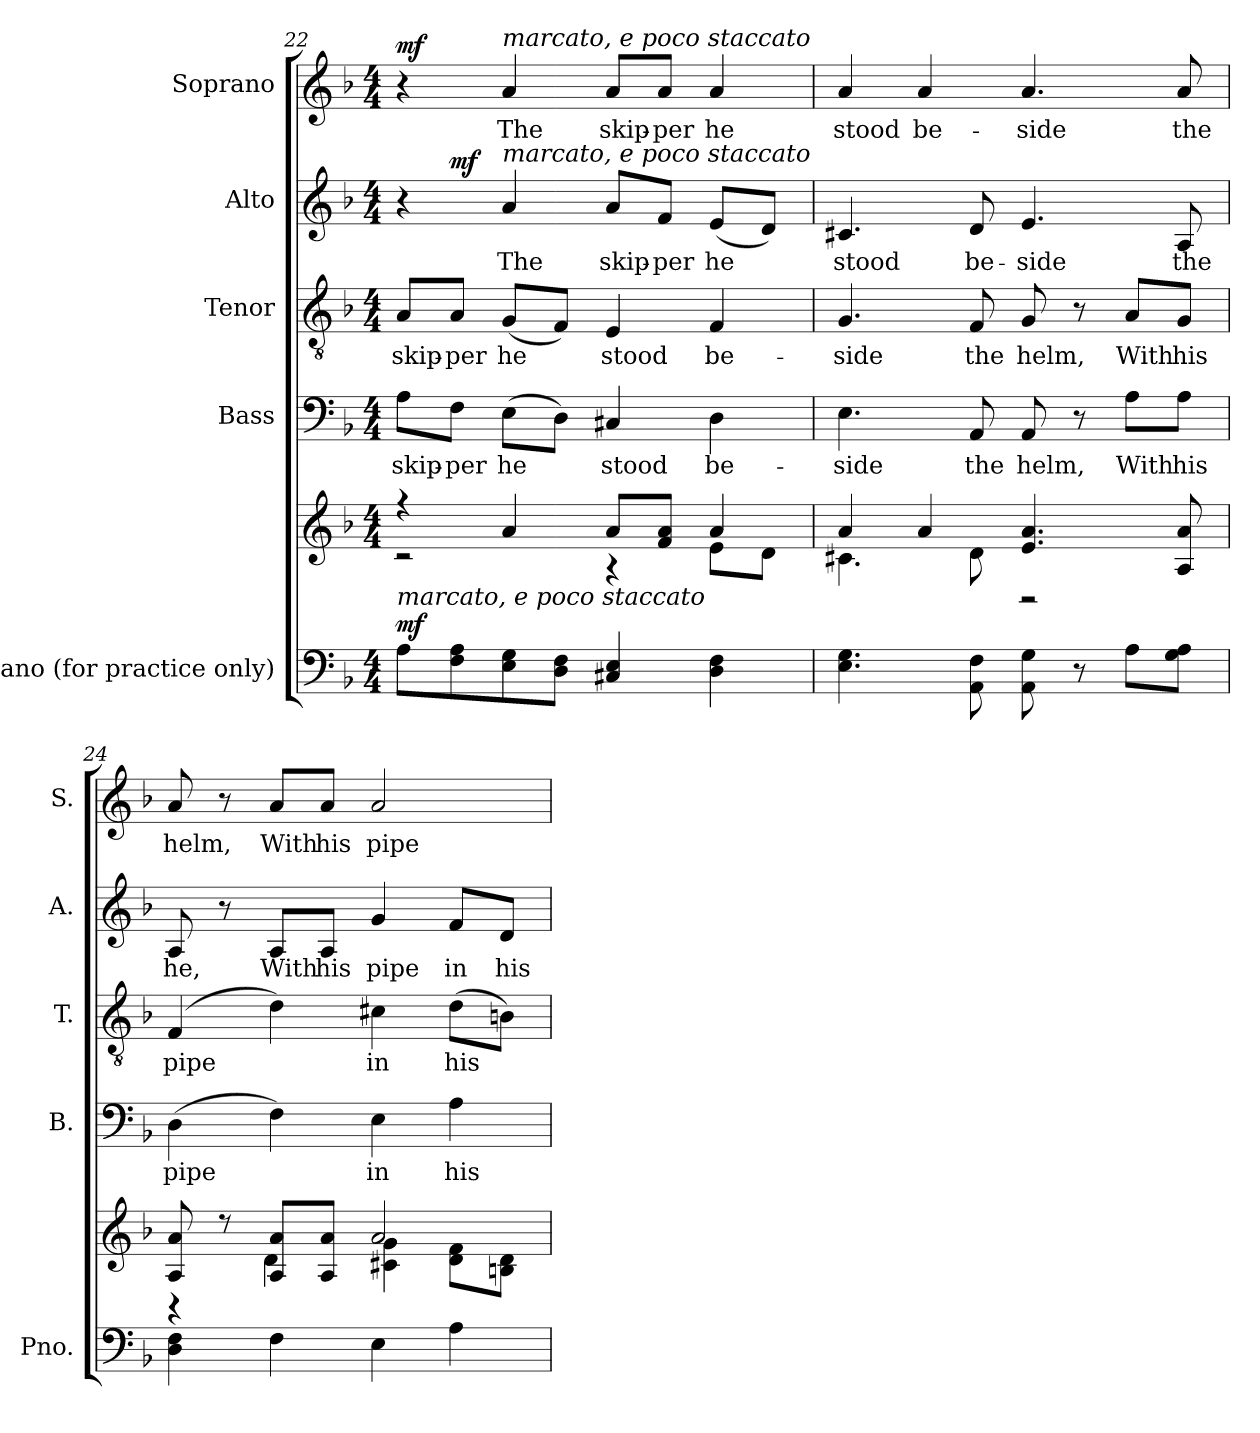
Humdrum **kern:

**kern	**kern	**dynam	**kern	**text	**kern	**text	**kern	**text	**dynam	**kern	**text	**dynam
*part5	*part5	*part5	*part4	*part4	*part3	*part3	*part2	*part2	*part2	*part1	*part1	*part1
*staff6	*staff5	*staff5/6	*staff4	*staff4	*staff3	*staff3	*staff2	*staff2	*staff2	*staff1	*staff1	*staff1
*I"Piano (for  practice only)	*	*	*I"Bass	*	*I"Tenor	*	*I"Alto	*	*	*I"Soprano	*	*
*I'Pno.	*	*	*I'B.	*	*I'T.	*	*I'A.	*	*	*I'S.	*	*
*clefF4	*clefG2	*	*clefF4	*	*clefGv2	*	*clefG2	*	*	*clefG2	*	*
*	*	*	*	*	*ITrd7c12	*	*	*	*	*	*	*
*k[b-]	*k[b-]	*	*k[b-]	*	*k[b-]	*	*k[b-]	*	*	*k[b-]	*	*
*F:	*F:	*	*F:	*	*F:	*	*F:	*	*	*F:	*	*
*M4/4	*M4/4	*	*M4/4	*	*M4/4	*	*M4/4	*	*	*M4/4	*	*
=22	=22	=22	=22	=22	=22	=22	=22	=22	=22	=22	=22	=22
*	*^	*	*	*	*	*	*	*	*	*	*	*
!	!	!	!	!	!LO:LY:b:color=#000000	!	!	!	!	!	!	!	!
!	!LO:TX:b:i:t=marcato, e poco staccato	!	!	!	!	!	!	!	!	!	!	!	!
!	!	!	!	!	!	!	!LO:LY:b:color=#000000	!	!	!	!	!	!
*	*	*	*	*	*	*	*	*^	*	*	*	*	*
8Ai\L	4r	2r	mf	8Ai\L	skip-	8AAi/L	skip-	4r	8ryy	.	.	4r	.	mf
!	!	!	!	!	!LO:LY:b:color=#000000	!	!	!	!	!	!	!	!	!
!	!	!	!	!	!	!	!LO:LY:b:color=#000000	!	!	!	!	!	!	!
8Fi\ 8Ai	.	.	.	8Fi\J	-per	8AAi/J	-per	.	2..ryy	.	mf	.	.	.
!	!	!	!	!	!LO:LY:b:color=#000000	!	!	!	!	!	!	!	!	!
!	!	!	!	!	!	!	!LO:LY:b:color=#000000	!	!	!	!	!	!	!
!	!	!	!	!	!	!	!	!	!	!LO:LY:b:color=#000000	!	!	!	!
!	!	!	!	!	!	!	!	!	!	!	!	!LO:TX:a:i:t=marcato, e poco staccato	!	!
!	!	!	!	!	!	!	!	!LO:TX:a:i:t=marcato, e poco staccato	!	!	!	!	!	!
!	!	!	!	!	!	!	!	!	!	!	!	!	!LO:LY:b:color=#000000	!
8Ei\ 8Gi	4ai/	.	.	(8Ei\L	he	(8GGi/L	he	4ai/	.	The	.	4ai/	The	.
8Di\ 8FiJ	.	.	.	8Di\J)	.	8FFi/J)	.	.	.	.	.	.	.	.
!	!	!	!	!	!LO:LY:b:color=#000000	!	!	!	!	!	!	!	!	!
!	!	!	!	!	!	!	!LO:LY:b:color=#000000	!	!	!	!	!	!	!
!	!	!	!	!	!	!	!	!	!	!LO:LY:b:color=#000000	!	!	!	!
!	!	!	!	!	!	!	!	!	!	!	!	!	!LO:LY:b:color=#000000	!
4C#Xi/ 4Ei	8ai/L	4r	.	4C#Xi/	stood	4EEi/	stood	8ai/L	.	skip-	.	8ai/L	skip-	.
!	!	!	!	!	!	!	!	!	!	!LO:LY:b:color=#000000	!	!	!	!
!	!	!	!	!	!	!	!	!	!	!	!	!	!LO:LY:b:color=#000000	!
.	8fi/ 8aiJ	.	.	.	.	.	.	8fi/J	.	-per	.	8ai/J	-per	.
!	!	!	!	!	!LO:LY:b:color=#000000	!	!	!	!	!	!	!	!	!
!	!	!	!	!	!	!	!LO:LY:b:color=#000000	!	!	!	!	!	!	!
!	!	!	!	!	!	!	!	!	!	!LO:LY:b:color=#000000	!	!	!	!
!	!	!	!	!	!	!	!	!	!	!	!	!	!LO:LY:b:color=#000000	!
4Di\ 4Fi	4ai/	8ei\L	.	4Di\	be-	4FFi/	be-	(8ei/L	.	he	.	4ai/	he	.
.	.	8di\J	.	.	.	.	.	8di/J)	.	.	.	.	.	.
*	*	*	*	*	*	*	*	*v	*v	*	*	*	*	*
=23	=23	=23	=23	=23	=23	=23	=23	=23	=23	=23	=23	=23	=23
*	*	*	*	*	*	*	*	*^	*	*	*	*	*
!	!	!	!	!	!LO:LY:b:color=#000000	!	!	!	!	!	!	!	!	!
*	*	*	*	*	*	*	*	*v	*v	*	*	*	*	*
*	*	*	*	*	*	*	*	*^	*	*	*	*	*
!	!	!	!	!	!	!	!LO:LY:b:color=#000000	!	!	!	!	!	!	!
*	*	*	*	*	*	*	*	*v	*v	*	*	*	*	*
*	*	*	*	*	*	*	*	*^	*	*	*	*	*
!	!	!	!	!	!	!	!	!	!	!LO:LY:b:color=#000000	!	!	!	!
*	*	*	*	*	*	*	*	*v	*v	*	*	*	*	*
*	*	*	*	*	*	*	*	*^	*	*	*	*	*
!	!	!	!	!	!	!	!	!	!	!	!	!	!LO:LY:b:color=#000000	!
*	*	*	*	*	*	*	*	*v	*v	*	*	*	*	*
4.Ei\ 4.Gi	4ai/	4.c#Xi\	.	4.Ei\	-side	4.GGi/	-side	4.c#Xi/	stood	.	4ai/	stood	.
!	!	!	!	!	!	!	!	!	!	!	!	!LO:LY:b:color=#000000	!
.	4ai/	.	.	.	.	.	.	.	.	.	4ai/	be-	.
!	!	!	!	!	!LO:LY:b:color=#000000	!	!	!	!	!	!	!	!
!	!	!	!	!	!	!	!LO:LY:b:color=#000000	!	!	!	!	!	!
!	!	!	!	!	!	!	!	!	!LO:LY:b:color=#000000	!	!	!	!
8AAi\ 8Fi	.	8di\	.	8AAi/	the	8FFi/	the	8di/	be-	.	.	.	.
!	!	!	!	!	!LO:LY:b:color=#000000	!	!	!	!	!	!	!	!
!	!	!	!	!	!	!	!LO:LY:b:color=#000000	!	!	!	!	!	!
!	!	!	!	!	!	!	!	!	!LO:LY:b:color=#000000	!	!	!	!
!	!	!	!	!	!	!	!	!	!	!	!	!LO:LY:b:color=#000000	!
8AAi\ 8Gi	4.ei/ 4.ai	2r	.	8AAi/	helm,	8GGi/	helm,	4.ei/	-side	.	4.ai/	-side	.
8r	.	.	.	8r	.	8r	.	.	.	.	.	.	.
!	!	!	!	!	!LO:LY:b:color=#000000	!	!	!	!	!	!	!	!
!	!	!	!	!	!	!	!LO:LY:b:color=#000000	!	!	!	!	!	!
8Ai\L	.	.	.	8Ai\L	With	8AAi/L	With	.	.	.	.	.	.
!	!	!	!	!	!LO:LY:b:color=#000000	!	!	!	!	!	!	!	!
!	!	!	!	!	!	!	!LO:LY:b:color=#000000	!	!	!	!	!	!
!	!	!	!	!	!	!	!	!	!LO:LY:b:color=#000000	!	!	!	!
!	!	!	!	!	!	!	!	!	!	!	!	!LO:LY:b:color=#000000	!
8Gi\ 8AiJ	8Ai/ 8ai	.	.	8Ai\J	his	8GGi/J	his	8Ai/	the	.	8ai/	the	.
=24	=24	=24	=24	=24	=24	=24	=24	=24	=24	=24	=24	=24	=24
!	!	!	!	!	!LO:LY:b:color=#000000	!	!	!	!	!	!	!	!
!	!	!	!	!	!	!	!LO:LY:b:color=#000000	!	!	!	!	!	!
!	!	!	!	!	!	!	!	!	!LO:LY:b:color=#000000	!	!	!	!
!	!	!	!	!	!	!	!	!	!	!	!	!LO:LY:b:color=#000000	!
4Di\ 4Fi	8Ai/ 8ai	4r	.	(4Di\	pipe	(4FFi/	pipe	8Ai/	he,	.	8ai/	helm,	.
.	8r	.	.	.	.	.	.	8r	.	.	8r	.	.
!	!	!	!	!	!	!	!	!	!LO:LY:b:color=#000000	!	!	!	!
!	!	!	!	!	!	!	!	!	!	!	!	!LO:LY:b:color=#000000	!
4Fi\	8Ai/ 8aiL	4di\	.	4Fi\)	.	4Di\)	.	8Ai/L	With	.	8ai/L	With	.
!	!	!	!	!	!	!	!	!	!LO:LY:b:color=#000000	!	!	!	!
!	!	!	!	!	!	!	!	!	!	!	!	!LO:LY:b:color=#000000	!
.	8Ai/ 8aiJ	.	.	.	.	.	.	8Ai/J	his	.	8ai/J	his	.
!	!	!	!	!	!LO:LY:b:color=#000000	!	!	!	!	!	!	!	!
!	!	!	!	!	!	!	!LO:LY:b:color=#000000	!	!	!	!	!	!
!	!	!	!	!	!	!	!	!	!LO:LY:b:color=#000000	!	!	!	!
!	!	!	!	!	!	!	!	!	!	!	!	!LO:LY:b:color=#000000	!
4Ei\	2ai/	4c#Xi\ 4gi	.	4Ei\	in	4C#Xi\	in	4gi/	pipe	.	2ai/	pipe	.
!	!	!	!	!	!LO:LY:b:color=#000000	!	!	!	!	!	!	!	!
!	!	!	!	!	!	!	!LO:LY:b:color=#000000	!	!	!	!	!	!
!	!	!	!	!	!	!	!	!	!LO:LY:b:color=#000000	!	!	!	!
4Ai\	.	8di\ 8fiL	.	4Ai\	his	(8Di\L	his	8fi/L	in	.	.	.	.
!	!	!	!	!	!	!	!	!	!LO:LY:b:color=#000000	!	!	!	!
.	.	8Bni\ 8diJ	.	.	.	8BBni\J)	.	8di/J	his	.	.	.	.
*	*v	*v	*	*	*	*	*	*	*	*	*	*	*
=	=	=	=	=	=	=	=	=	=	=	=	=
*-	*-	*-	*-	*-	*-	*-	*-	*-	*-	*-	*-	*-
